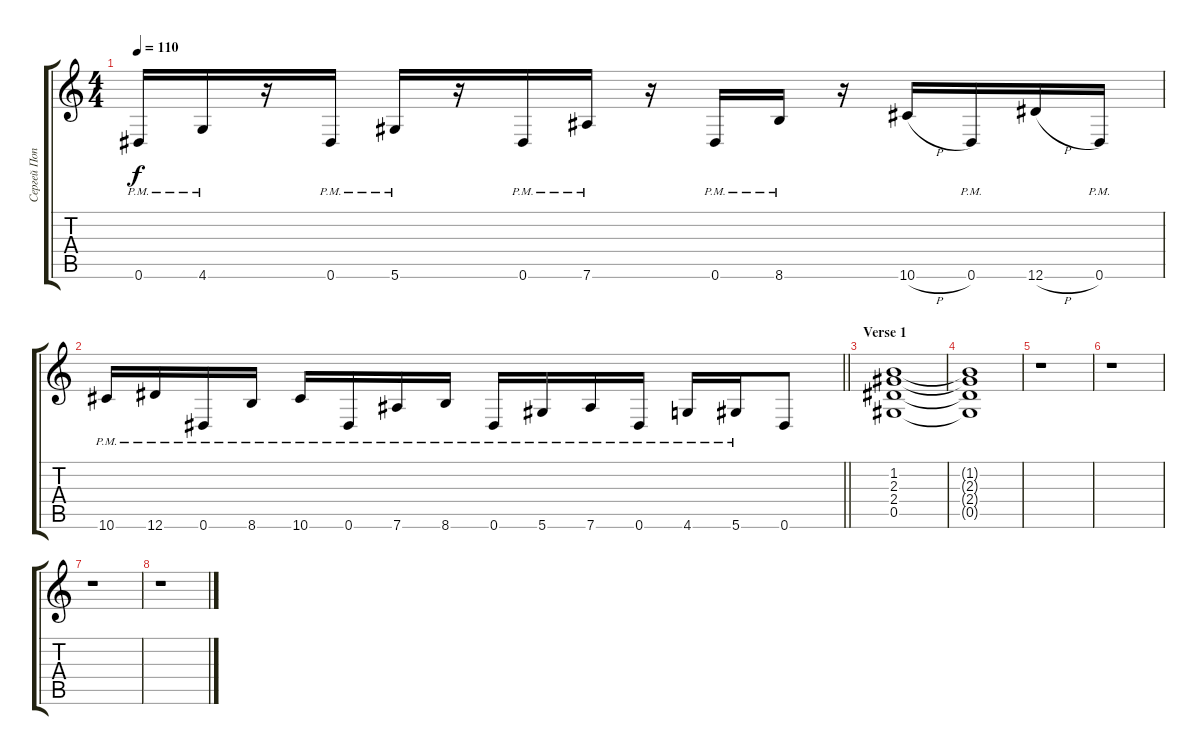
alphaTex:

\track ("Сергей Попов" "Сергей Поп") {instrument distortionguitar}
\staff {score tabs}
\tuning (Eb4 Bb3 Gb3 Db3 Ab2 Eb2) {hide}
\ts (4 4)
\tempo 110
\clef g2
\ks c
0.6{pm}.16{dy f} 4.6{pm}.16 r.16 0.6{pm}.16 5.6{pm}.16 r.16 0.6{pm}.16 7.6{pm}.16 r.16 0.6{pm}.16 8.6{pm}.16 r.16 10.6{h}.16 0.6{pm}.16 12.6{h}.16 0.6{pm}.16 |
\barLineRight lightlight
10.6{pm}.16 12.6{pm}.16 0.6{pm}.16 8.6{pm}.16 10.6{pm}.16 0.6{pm}.16 7.6{pm}.16 8.6{pm}.16 0.6{pm}.16 5.6{pm}.16 7.6{pm}.16 0.6{pm}.16 4.6{pm}.16 5.6{pm}.16 0.6.8 |
\section ("" "Verse 1")
(1.2 2.3 2.4 0.5).1 |
(1.2{t} 2.3{t} 2.4{t} 0.5{t}).1 |
r.1 |
r.1 |
r.1 |
r.1
